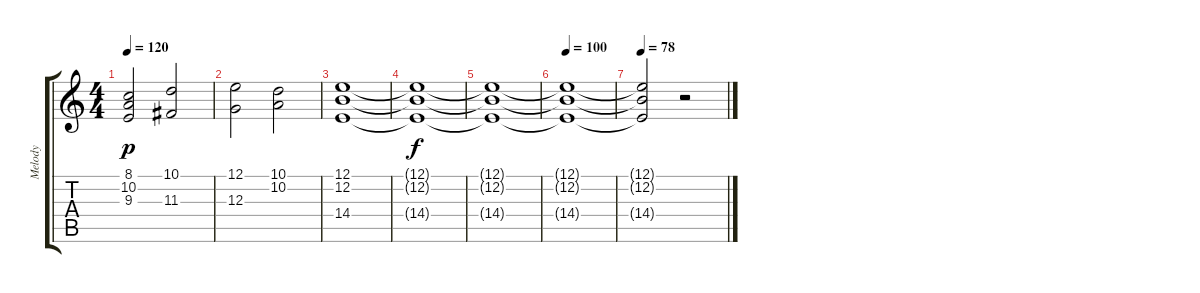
\track ("Melody" "Melody") {instrument fx8scifi}
\staff {score tabs}
\tuning (E4 B3 G3 D3 A2 E2) {hide}
\ts (4 4)
\tempo 120
\clef g2
\ks c
(8.1 10.2 9.3).2{dy p} (10.1 11.3).2 |
(12.1 12.3).2 (10.1 10.2).2 |
(12.1 12.2 14.4).1 |
(12.1{t} 12.2{t} 14.4{t}).1{dy f} |
(12.1{t} 12.2{t} 14.4{t}).1 |
\tempo 100
(12.1{t} 12.2{t} 14.4{t}).1 |
\tempo 78
(12.1{t} 12.2{t} 14.4{t}).2 r.2
